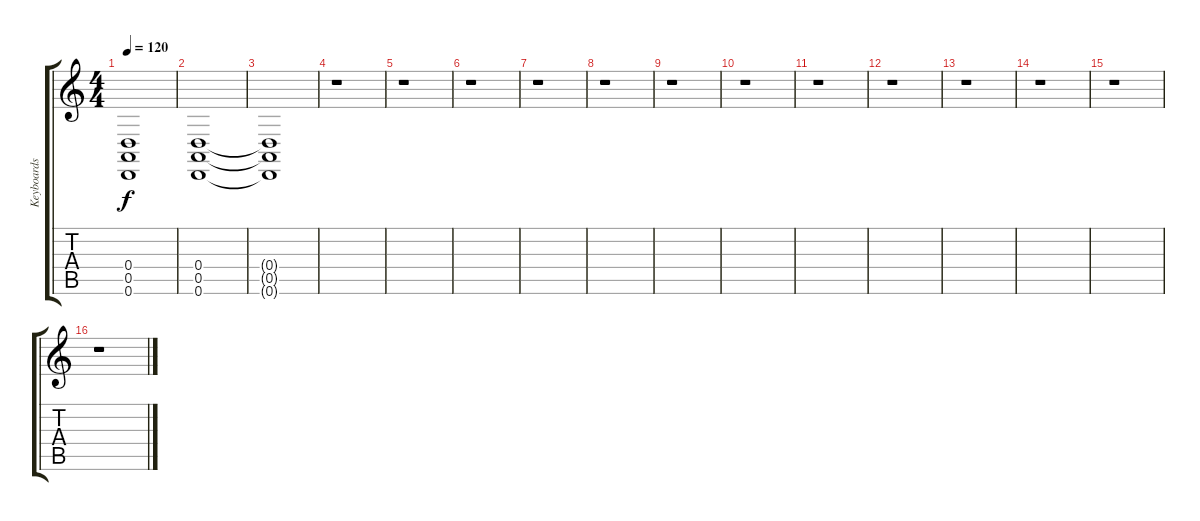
\track ("Keyboards" "Keyboards") {instrument synthstrings1}
\staff {score tabs}
\tuning (E4 B3 G3 D3 A2 D2) {hide}
\ts (4 4)
\tempo 120
\clef g2
\ks c
(0.4{t} 0.5{t} 0.6{t}).1{dy f} |
(0.4 0.5 0.6).1 |
(0.4{t} 0.5{t} 0.6{t}).1 |
r.1 |
r.1 |
r.1 |
r.1 |
r.1 |
r.1 |
r.1 |
r.1 |
r.1 |
r.1 |
r.1 |
r.1 |
r.1
